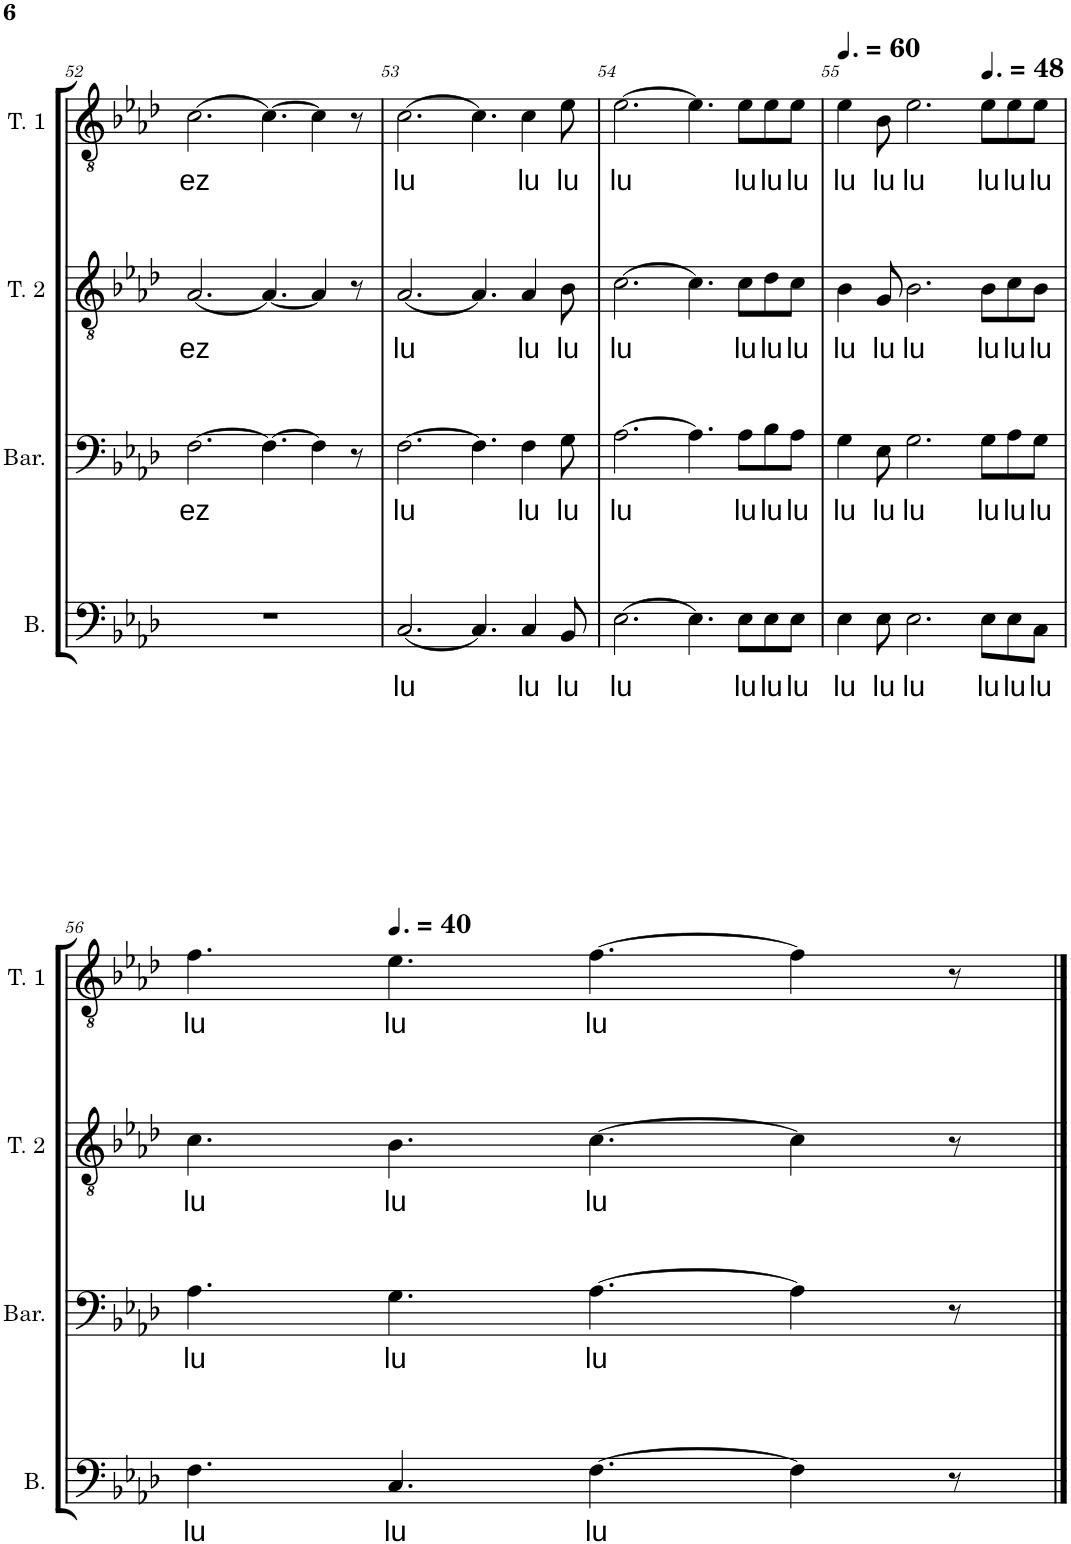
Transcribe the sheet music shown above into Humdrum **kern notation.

**kern	**text	**kern	**text	**kern	**text	**kern	**text
*part4	*part4	*part3	*part3	*part2	*part2	*part1	*part1
*staff4	*staff4	*staff3	*staff3	*staff2	*staff2	*staff1	*staff1
*I"Basse	*	*I"Baryton	*	*I"Ténor 2	*	*I"Ténor 1	*
*I'B.	*	*I'Bar.	*	*I'T. 2	*	*I'T. 1	*
!!LO:PB:g=z
*clefF4	*	*clefF4	*	*clefGv2	*	*clefGv2	*
*k[b-e-a-d-]	*	*k[b-e-a-d-]	*	*k[b-e-a-d-]	*	*k[b-e-a-d-]	*
*M12/8	*	*M12/8	*	*M12/8	*	*M12/8	*
=52	=52	=52	=52	=52	=52	=52	=52
!	!	!	!LO:LY:b	!	!LO:LY:b	!	!LO:LY:b
1.r	.	[2.F\	ez	[2.A-/	ez	[2.c\	ez
.	.	4.F\_	.	4.A-/_	.	4.c\_	.
.	.	4F\]	.	4A-/]	.	4c\]	.
.	.	8r	.	8r	.	8r	.
=53	=53	=53	=53	=53	=53	=53	=53
!	!LO:LY:b	!	!LO:LY:b	!	!LO:LY:b	!	!LO:LY:b
[2.C/	lu	[2.F\	lu	[2.A-/	lu	[2.c\	lu
4.C/]	.	4.F\]	.	4.A-/]	.	4.c\]	.
!	!LO:LY:b	!	!LO:LY:b	!	!LO:LY:b	!	!LO:LY:b
4C/	lu	4F\	lu	4A-/	lu	4c\	lu
!	!LO:LY:b	!	!LO:LY:b	!	!LO:LY:b	!	!LO:LY:b
8BB-/	lu	8G\	lu	8B-\	lu	8e-\	lu
=54	=54	=54	=54	=54	=54	=54	=54
!	!LO:LY:b	!	!LO:LY:b	!	!LO:LY:b	!	!LO:LY:b
[2.E-\	lu	[2.A-\	lu	[2.c\	lu	[2.e-\	lu
4.E-\]	.	4.A-\]	.	4.c\]	.	4.e-\]	.
!	!LO:LY:b	!	!LO:LY:b	!	!LO:LY:b	!	!LO:LY:b
8E-\L	lu	8A-\L	lu	8c\L	lu	8e-\L	lu
!	!LO:LY:b	!	!LO:LY:b	!	!LO:LY:b	!	!LO:LY:b
8E-\	lu	8B-\	lu	8d-\	lu	8e-\	lu
!	!LO:LY:b	!	!LO:LY:b	!	!LO:LY:b	!	!LO:LY:b
8E-\J	lu	8A-\J	lu	8c\J	lu	8e-\J	lu
=55	=55	=55	=55	=55	=55	=55	=55
*	*	*	*	*	*	*MM90	*
!	!LO:LY:b	!	!LO:LY:b	!	!LO:LY:b	!	!LO:LY:b
4E-\	lu	4G\	lu	4B-\	lu	4e-\	lu
!	!LO:LY:b	!	!LO:LY:b	!	!LO:LY:b	!	!LO:LY:b
8E-\	lu	8E-\	lu	8G/	lu	8B-\	lu
!	!LO:LY:b	!	!LO:LY:b	!	!LO:LY:b	!	!LO:LY:b
2.E-\	lu	2.G\	lu	2.B-\	lu	2.e-\	lu
*	*	*	*	*	*	*MM72	*
!	!LO:LY:b	!	!LO:LY:b	!	!LO:LY:b	!	!LO:LY:b
8E-\L	lu	8G\L	lu	8B-\L	lu	8e-\L	lu
!	!LO:LY:b	!	!LO:LY:b	!	!LO:LY:b	!	!LO:LY:b
8E-\	lu	8A-\	lu	8c\	lu	8e-\	lu
!	!LO:LY:b	!	!LO:LY:b	!	!LO:LY:b	!	!LO:LY:b
8C\J	lu	8G\J	lu	8B-\J	lu	8e-\J	lu
!!LO:LB:g=z
=56	=56	=56	=56	=56	=56	=56	=56
!	!LO:LY:b	!	!LO:LY:b	!	!LO:LY:b	!	!LO:LY:b
4.F\	lu	4.A-\	lu	4.c\	lu	4.f\	lu
*	*	*	*	*	*	*MM60	*
!	!LO:LY:b	!	!LO:LY:b	!	!LO:LY:b	!	!LO:LY:b
4.C/	lu	4.G\	lu	4.B-\	lu	4.e-\	lu
!	!LO:LY:b	!	!LO:LY:b	!	!LO:LY:b	!	!LO:LY:b
[4.F\	lu	[4.A-\	lu	[4.c\	lu	[4.f\	lu
4F\]	.	4A-\]	.	4c\]	.	4f\]	.
8r	.	8r	.	8r	.	8r	.
==	==	==	==	==	==	==	==
*-	*-	*-	*-	*-	*-	*-	*-
